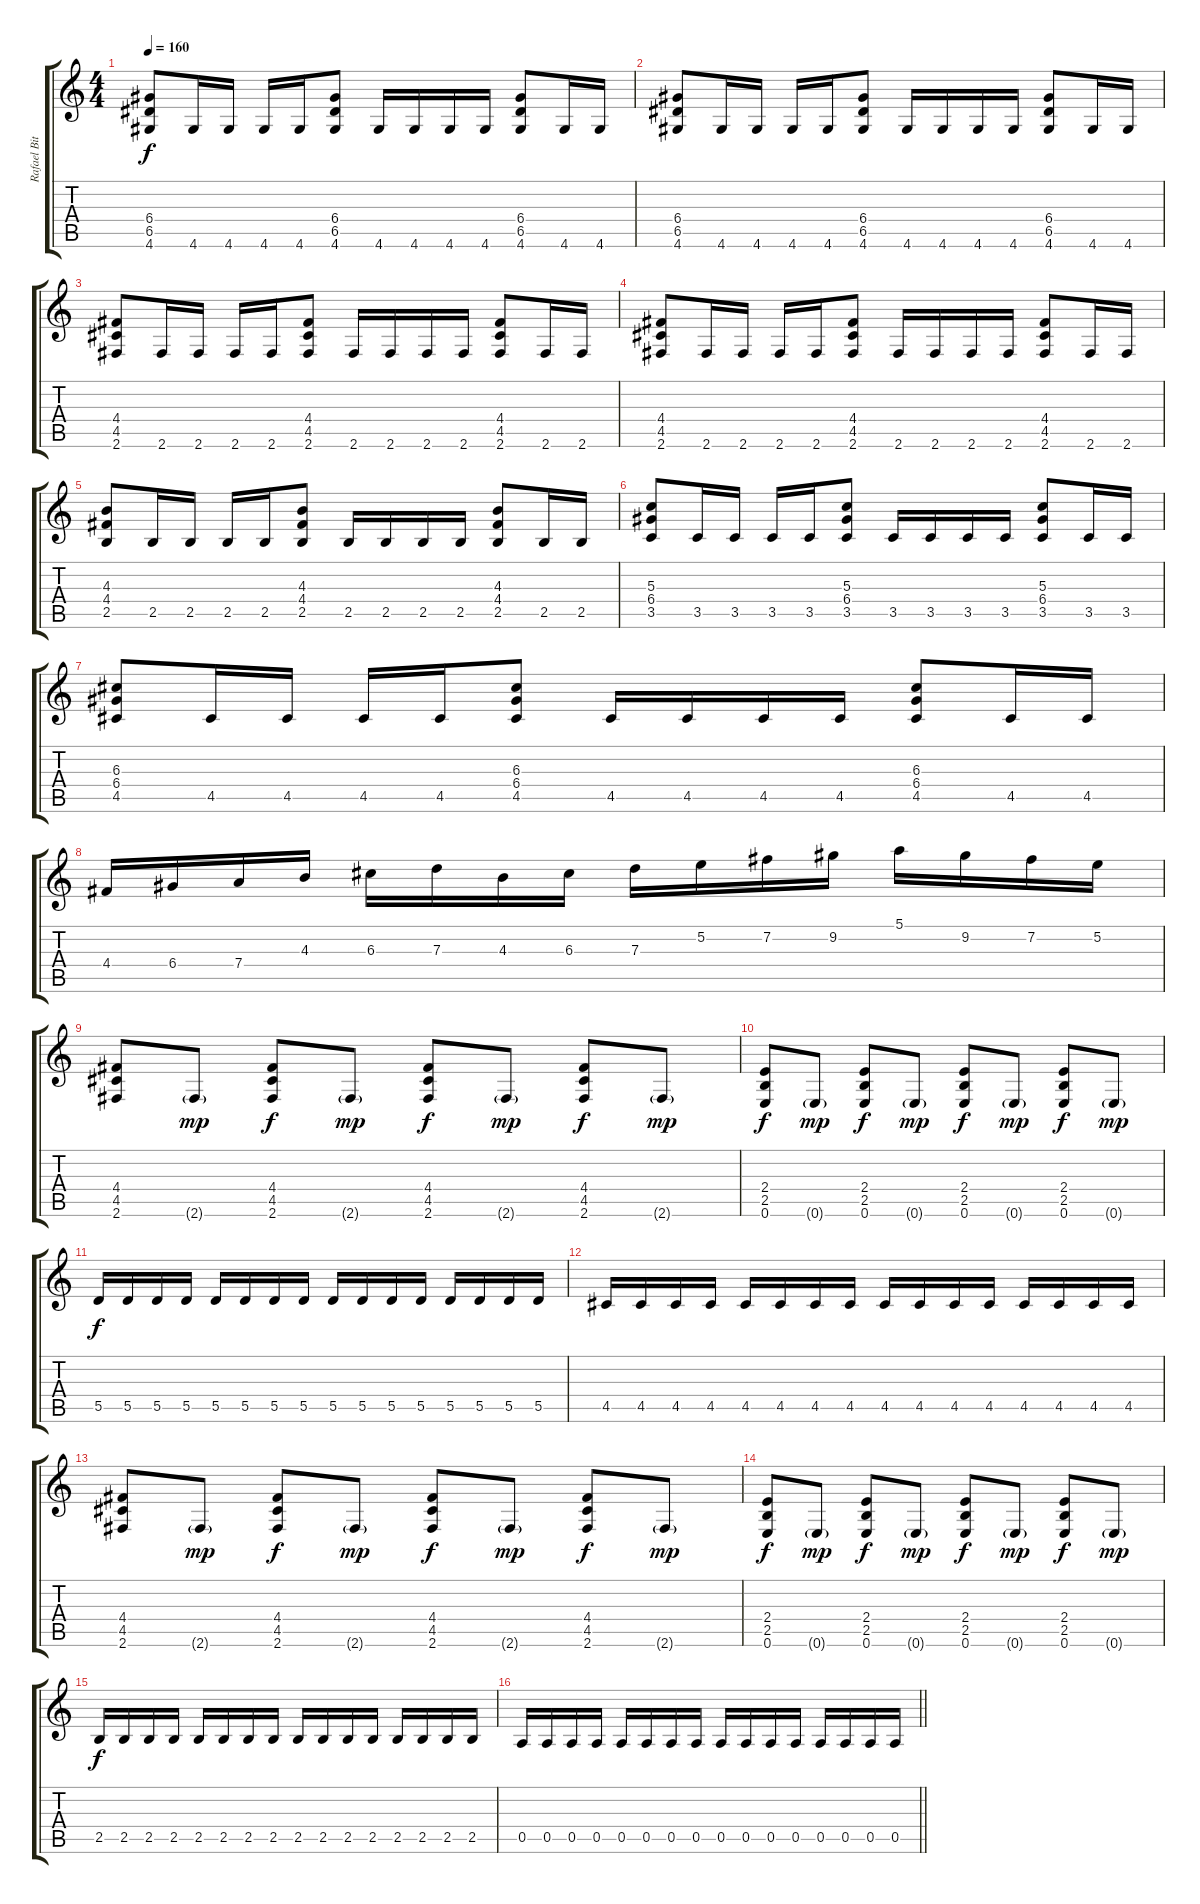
\track ("Rafael Bittencourt" "Rafael Bit") {instrument distortionguitar}
\staff {score tabs}
\tuning (E4 B3 G3 D3 A2 E2) {hide}
\ts (4 4)
\tempo 160
\clef g2
\ks c
(6.4 6.5 4.6).8{dy f} 4.6.16 4.6.16 4.6.16 4.6.16 (6.4 6.5 4.6).8 4.6.16 4.6.16 4.6.16 4.6.16 (6.4 6.5 4.6).8 4.6.16 4.6.16 |
(6.4 6.5 4.6).8 4.6.16 4.6.16 4.6.16 4.6.16 (6.4 6.5 4.6).8 4.6.16 4.6.16 4.6.16 4.6.16 (6.4 6.5 4.6).8 4.6.16 4.6.16 |
(4.4 4.5 2.6).8 2.6.16 2.6.16 2.6.16 2.6.16 (4.4 4.5 2.6).8 2.6.16 2.6.16 2.6.16 2.6.16 (4.4 4.5 2.6).8 2.6.16 2.6.16 |
(4.4 4.5 2.6).8 2.6.16 2.6.16 2.6.16 2.6.16 (4.4 4.5 2.6).8 2.6.16 2.6.16 2.6.16 2.6.16 (4.4 4.5 2.6).8 2.6.16 2.6.16 |
(4.3 4.4 2.5).8 2.5.16 2.5.16 2.5.16 2.5.16 (4.3 4.4 2.5).8 2.5.16 2.5.16 2.5.16 2.5.16 (4.3 4.4 2.5).8 2.5.16 2.5.16 |
(5.3 6.4 3.5).8 3.5.16 3.5.16 3.5.16 3.5.16 (5.3 6.4 3.5).8 3.5.16 3.5.16 3.5.16 3.5.16 (5.3 6.4 3.5).8 3.5.16 3.5.16 |
(6.3 6.4 4.5).8 4.5.16 4.5.16 4.5.16 4.5.16 (6.3 6.4 4.5).8 4.5.16 4.5.16 4.5.16 4.5.16 (6.3 6.4 4.5).8 4.5.16 4.5.16 |
4.4.16 6.4.16 7.4.16 4.3.16 6.3.16 7.3.16 4.3.16 6.3.16 7.3.16 5.2.16 7.2.16 9.2.16 5.1.16 9.2.16 7.2.16 5.2.16 |
(4.4 4.5 2.6).8 2.6{g}.8{dy mp} (4.4 4.5 2.6).8{dy f} 2.6{g}.8{dy mp} (4.4 4.5 2.6).8{dy f} 2.6{g}.8{dy mp} (4.4 4.5 2.6).8{dy f} 2.6{g}.8{dy mp} |
(2.4 2.5 0.6).8{dy f} 0.6{g}.8{dy mp} (2.4 2.5 0.6).8{dy f} 0.6{g}.8{dy mp} (2.4 2.5 0.6).8{dy f} 0.6{g}.8{dy mp} (2.4 2.5 0.6).8{dy f} 0.6{g}.8{dy mp} |
5.5.16{dy f} 5.5.16 5.5.16 5.5.16 5.5.16 5.5.16 5.5.16 5.5.16 5.5.16 5.5.16 5.5.16 5.5.16 5.5.16 5.5.16 5.5.16 5.5.16 |
4.5.16 4.5.16 4.5.16 4.5.16 4.5.16 4.5.16 4.5.16 4.5.16 4.5.16 4.5.16 4.5.16 4.5.16 4.5.16 4.5.16 4.5.16 4.5.16 |
(4.4 4.5 2.6).8 2.6{g}.8{dy mp} (4.4 4.5 2.6).8{dy f} 2.6{g}.8{dy mp} (4.4 4.5 2.6).8{dy f} 2.6{g}.8{dy mp} (4.4 4.5 2.6).8{dy f} 2.6{g}.8{dy mp} |
(2.4 2.5 0.6).8{dy f} 0.6{g}.8{dy mp} (2.4 2.5 0.6).8{dy f} 0.6{g}.8{dy mp} (2.4 2.5 0.6).8{dy f} 0.6{g}.8{dy mp} (2.4 2.5 0.6).8{dy f} 0.6{g}.8{dy mp} |
2.5.16{dy f} 2.5.16 2.5.16 2.5.16 2.5.16 2.5.16 2.5.16 2.5.16 2.5.16 2.5.16 2.5.16 2.5.16 2.5.16 2.5.16 2.5.16 2.5.16 |
\barLineRight lightlight
0.5.16 0.5.16 0.5.16 0.5.16 0.5.16 0.5.16 0.5.16 0.5.16 0.5.16 0.5.16 0.5.16 0.5.16 0.5.16 0.5.16 0.5.16 0.5.16
